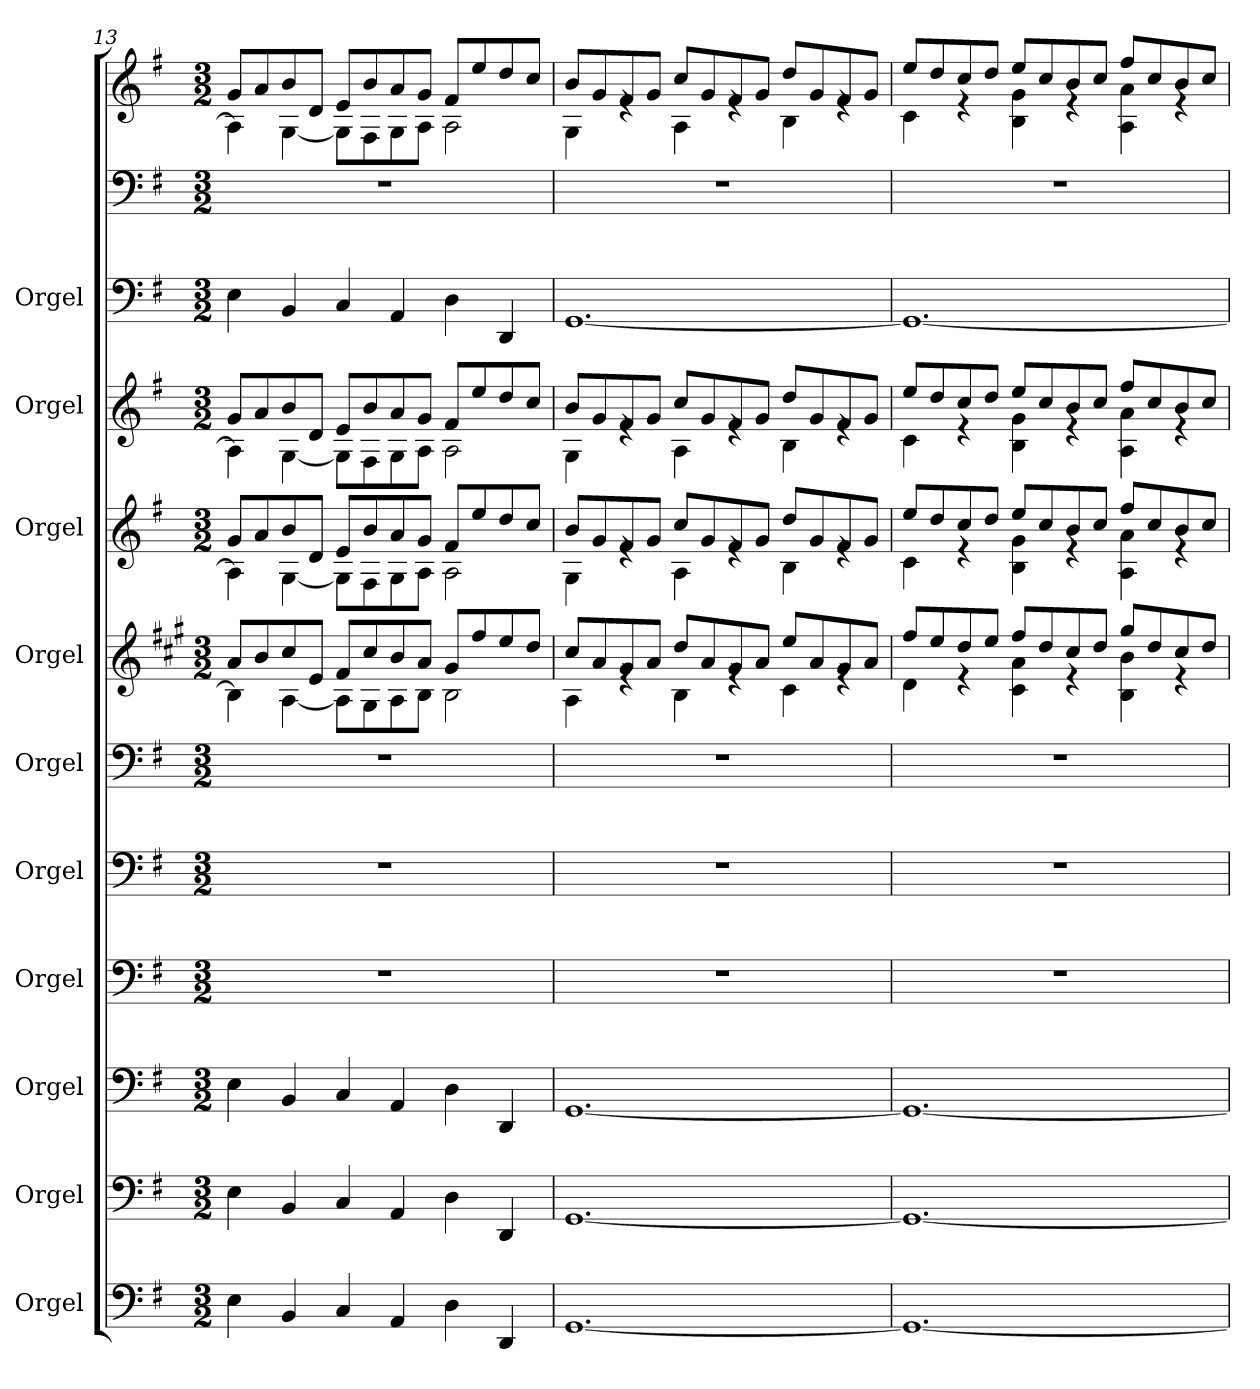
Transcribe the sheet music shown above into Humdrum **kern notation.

**kern	**kern	**kern	**kern	**kern	**kern	**kern	**kern	**kern	**kern	**kern	**kern
*part10	*part9	*part8	*part7	*part6	*part5	*part4	*part3	*part2	*part1	*part1	*part1
*staff12	*staff11	*staff10	*staff9	*staff8	*staff7	*staff6	*staff5	*staff4	*staff3	*staff2	*staff1
*I"Orgel	*I"Orgel	*I"Orgel	*I"Orgel	*I"Orgel	*I"Orgel	*I"Orgel	*I"Orgel	*I"Orgel	*I"Orgel	*	*
!!LO:PB:g=z
*clefF4	*clefF4	*clefF4	*clefF4	*clefF4	*clefF4	*clefG2	*clefG2	*clefG2	*clefF4	*clefF4	*clefG2
*	*	*	*	*	*	*ITrd1c2	*	*	*	*	*
*k[f#]	*k[f#]	*k[f#]	*k[f#]	*k[f#]	*k[f#]	*k[f#]	*k[f#]	*k[f#]	*k[f#]	*k[f#]	*k[f#]
*M3/2	*M3/2	*M3/2	*M3/2	*M3/2	*M3/2	*M3/2	*M3/2	*M3/2	*M3/2	*M3/2	*M3/2
=13	=13	=13	=13	=13	=13	=13	=13	=13	=13	=13	=13
*	*	*	*	*	*	*^	*^	*^	*	*	*^
4E\	4E\	4E\	1.r	1.r	1.r	8g/L	4A\]	8g/L	4A\]	8g/L	4A\]	4E\	1.r	8g/L	4A\]
.	.	.	.	.	.	8a/	.	8a/	.	8a/	.	.	.	8a/	.
4BB/	4BB/	4BB/	.	.	.	8b/	[4G\	8b/	[4G\	8b/	[4G\	4BB/	.	8b/	[4G\
.	.	.	.	.	.	8d/J	.	8d/J	.	8d/J	.	.	.	8d/J	.
4C/	4C/	4C/	.	.	.	8e/L	8G\L]	8e/L	8G\L]	8e/L	8G\L]	4C/	.	8e/L	8G\L]
.	.	.	.	.	.	8b/	8F#\	8b/	8F#\	8b/	8F#\	.	.	8b/	8F#\
4AA/	4AA/	4AA/	.	.	.	8a/	8G\	8a/	8G\	8a/	8G\	4AA/	.	8a/	8G\
.	.	.	.	.	.	8g/J	8A\J	8g/J	8A\J	8g/J	8A\J	.	.	8g/J	8A\J
4D\	4D\	4D\	.	.	.	8f#/L	2A\	8f#/L	2A\	8f#/L	2A\	4D\	.	8f#/L	2A\
.	.	.	.	.	.	8ee/	.	8ee/	.	8ee/	.	.	.	8ee/	.
4DD/	4DD/	4DD/	.	.	.	8dd/	.	8dd/	.	8dd/	.	4DD/	.	8dd/	.
.	.	.	.	.	.	8cc/J	.	8cc/J	.	8cc/J	.	.	.	8cc/J	.
=14	=14	=14	=14	=14	=14	=14	=14	=14	=14	=14	=14	=14	=14	=14	=14
[1.GG	[1.GG	[1.GG	1.r	1.r	1.r	8b/L	4G\	8b/L	4G\	8b/L	4G\	[1.GG	1.r	8b/L	4G\
.	.	.	.	.	.	8g/	.	8g/	.	8g/	.	.	.	8g/	.
.	.	.	.	.	.	8f#/	4re	8f#/	4re	8f#/	4re	.	.	8f#/	4re
.	.	.	.	.	.	8g/J	.	8g/J	.	8g/J	.	.	.	8g/J	.
.	.	.	.	.	.	8cc/L	4A\	8cc/L	4A\	8cc/L	4A\	.	.	8cc/L	4A\
.	.	.	.	.	.	8g/	.	8g/	.	8g/	.	.	.	8g/	.
.	.	.	.	.	.	8f#/	4re	8f#/	4re	8f#/	4re	.	.	8f#/	4re
.	.	.	.	.	.	8g/J	.	8g/J	.	8g/J	.	.	.	8g/J	.
.	.	.	.	.	.	8dd/L	4B\	8dd/L	4B\	8dd/L	4B\	.	.	8dd/L	4B\
.	.	.	.	.	.	8g/	.	8g/	.	8g/	.	.	.	8g/	.
.	.	.	.	.	.	8f#/	4re	8f#/	4re	8f#/	4re	.	.	8f#/	4re
.	.	.	.	.	.	8g/J	.	8g/J	.	8g/J	.	.	.	8g/J	.
=15	=15	=15	=15	=15	=15	=15	=15	=15	=15	=15	=15	=15	=15	=15	=15
1.GG_	1.GG_	1.GG_	1.r	1.r	1.r	8ee/L	4c\	8ee/L	4c\	8ee/L	4c\	1.GG_	1.r	8ee/L	4c\
.	.	.	.	.	.	8dd/	.	8dd/	.	8dd/	.	.	.	8dd/	.
.	.	.	.	.	.	8cc/	4re	8cc/	4re	8cc/	4re	.	.	8cc/	4re
.	.	.	.	.	.	8dd/J	.	8dd/J	.	8dd/J	.	.	.	8dd/J	.
.	.	.	.	.	.	8ee/L	4B\ 4g\	8ee/L	4B\ 4g\	8ee/L	4B\ 4g\	.	.	8ee/L	4B\ 4g\
.	.	.	.	.	.	8cc/	.	8cc/	.	8cc/	.	.	.	8cc/	.
.	.	.	.	.	.	8b/	4re	8b/	4re	8b/	4re	.	.	8b/	4re
.	.	.	.	.	.	8cc/J	.	8cc/J	.	8cc/J	.	.	.	8cc/J	.
.	.	.	.	.	.	8ff#/L	4A\ 4a\	8ff#/L	4A\ 4a\	8ff#/L	4A\ 4a\	.	.	8ff#/L	4A\ 4a\
.	.	.	.	.	.	8cc/	.	8cc/	.	8cc/	.	.	.	8cc/	.
.	.	.	.	.	.	8b/	4re	8b/	4re	8b/	4re	.	.	8b/	4re
.	.	.	.	.	.	8cc/J	.	8cc/J	.	8cc/J	.	.	.	8cc/J	.
*	*	*	*	*	*	*v	*v	*	*	*v	*v	*	*	*v	*v
*	*	*	*	*	*	*	*v	*v	*	*	*	*
=	=	=	=	=	=	=	=	=	=	=	=
*-	*-	*-	*-	*-	*-	*-	*-	*-	*-	*-	*-
